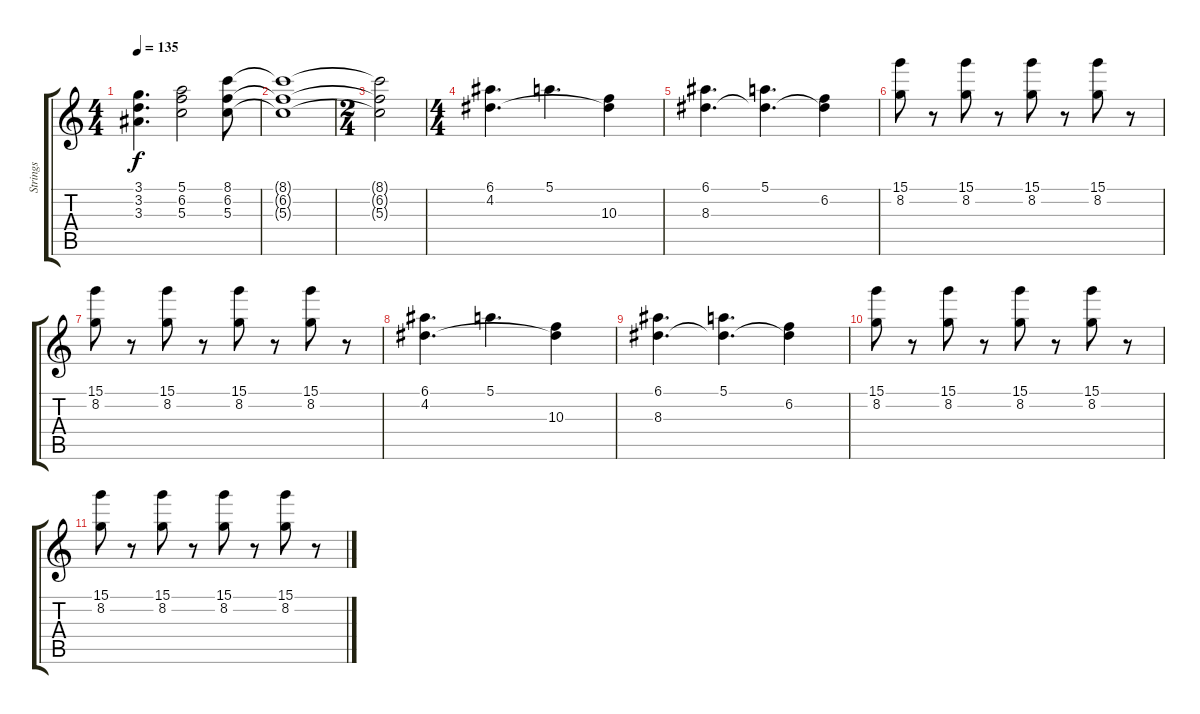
\track ("Strings" "Strings") {instrument stringensemble1}
\staff {score tabs}
\tuning (E5 B4 G4 D4 A3 E3) {hide}
\ts (4 4)
\tempo 135
\clef g2
\ks c
(3.1 3.2 3.3).4{d dy f} (5.1 6.2 5.3).2 (8.1 6.2 5.3).8 |
(8.1{t} 6.2{t} 5.3{t}).1 |
\ts (2 4)
(8.1{t} 6.2{t} 5.3{t}).2 |
\ts (4 4)
(6.1 4.2).4{d} 5.1.4{d} (4.2{t} 10.3).4 |
(6.1 8.3).4{d} (5.1 8.3{t}).4{d} (6.2 8.3{t}).4 |
(15.1 8.2).8 r.8 (15.1 8.2).8 r.8 (15.1 8.2).8 r.8 (15.1 8.2).8 r.8 |
(15.1 8.2).8 r.8 (15.1 8.2).8 r.8 (15.1 8.2).8 r.8 (15.1 8.2).8 r.8 |
(6.1 4.2).4{d} 5.1.4{d} (4.2{t} 10.3).4 |
(6.1 8.3).4{d} (5.1 8.3{t}).4{d} (6.2 8.3{t}).4 |
(15.1 8.2).8 r.8 (15.1 8.2).8 r.8 (15.1 8.2).8 r.8 (15.1 8.2).8 r.8 |
(15.1 8.2).8 r.8 (15.1 8.2).8 r.8 (15.1 8.2).8 r.8 (15.1 8.2).8 r.8
